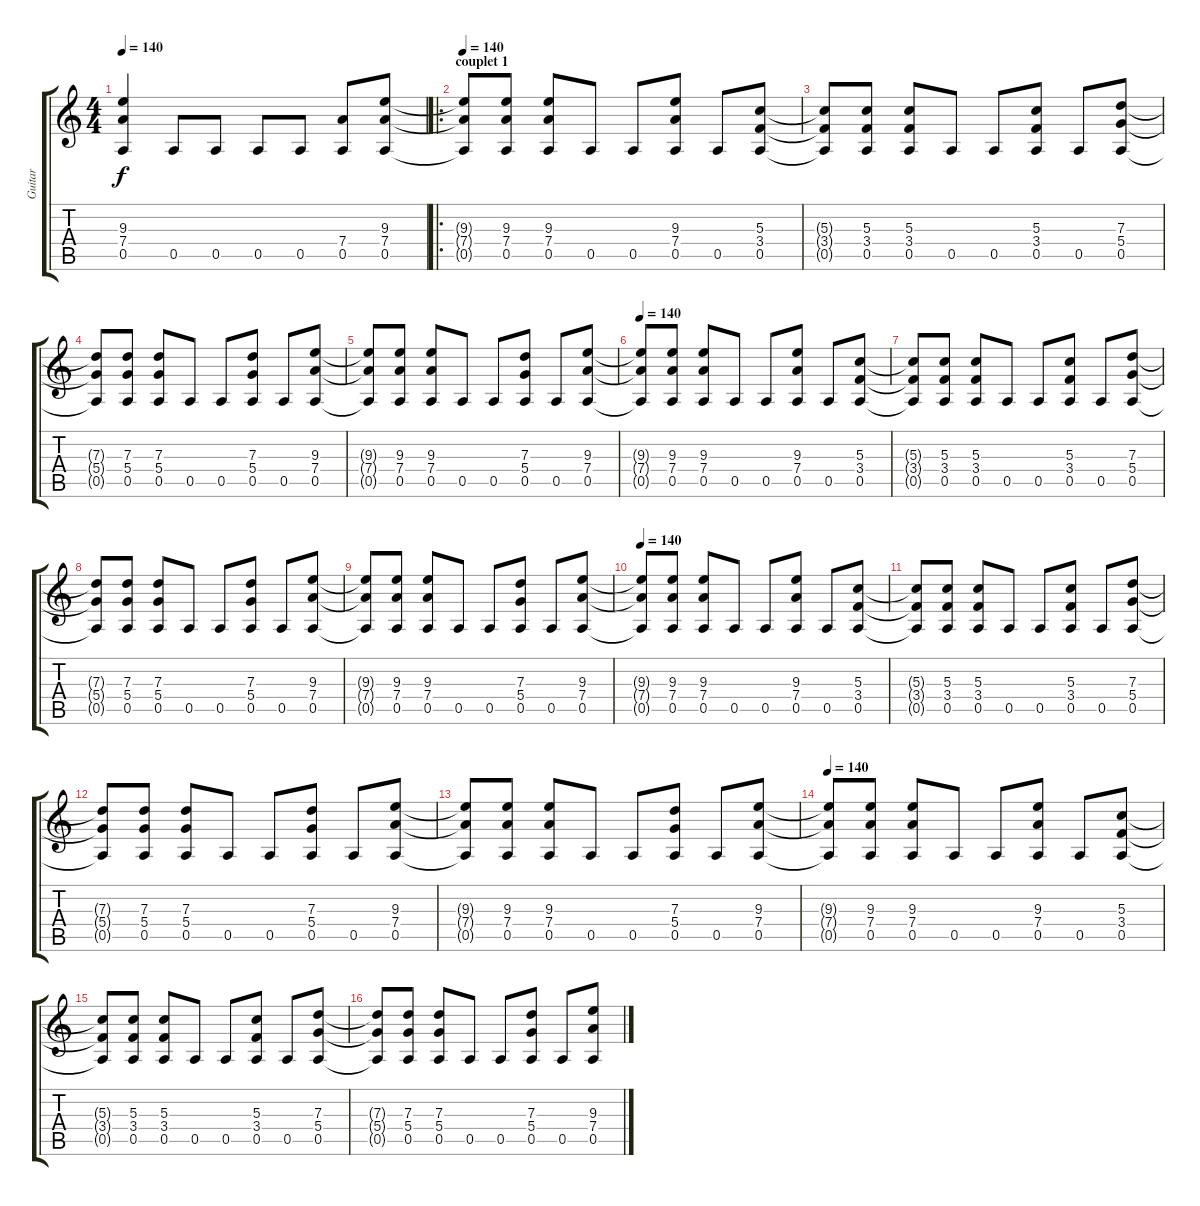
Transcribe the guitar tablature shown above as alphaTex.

\track ("Guitar" "Guitar") {instrument distortionguitar}
\staff {score tabs}
\tuning (E4 B3 G3 D3 A2 E2) {hide}
\ts (4 4)
\tempo 140
\clef g2
\ks c
(9.3 7.4 0.5).4{dy f} 0.5.8 0.5.8 0.5.8 0.5.8 (7.4 0.5).8 (9.3 7.4 0.5).8 |
\ro
\section ("" "couplet 1")
\tempo 140
(9.3{t} 7.4{t} 0.5{t}).8 (9.3 7.4 0.5).8 (9.3 7.4 0.5).8 0.5.8 0.5.8 (9.3 7.4 0.5).8 0.5.8 (5.3 3.4 0.5).8 |
(5.3{t} 3.4{t} 0.5{t}).8 (5.3 3.4 0.5).8 (5.3 3.4 0.5).8 0.5.8 0.5.8 (5.3 3.4 0.5).8 0.5.8 (7.3 5.4 0.5).8 |
(7.3{t} 5.4{t} 0.5{t}).8 (7.3 5.4 0.5).8 (7.3 5.4 0.5).8 0.5.8 0.5.8 (7.3 5.4 0.5).8 0.5.8 (9.3 7.4 0.5).8 |
(9.3{t} 7.4{t} 0.5{t}).8 (9.3 7.4 0.5).8 (9.3 7.4 0.5).8 0.5.8 0.5.8 (7.3 5.4 0.5).8 0.5.8 (9.3 7.4 0.5).8 |
\tempo 140
(9.3{t} 7.4{t} 0.5{t}).8 (9.3 7.4 0.5).8 (9.3 7.4 0.5).8 0.5.8 0.5.8 (9.3 7.4 0.5).8 0.5.8 (5.3 3.4 0.5).8 |
(5.3{t} 3.4{t} 0.5{t}).8 (5.3 3.4 0.5).8 (5.3 3.4 0.5).8 0.5.8 0.5.8 (5.3 3.4 0.5).8 0.5.8 (7.3 5.4 0.5).8 |
(7.3{t} 5.4{t} 0.5{t}).8 (7.3 5.4 0.5).8 (7.3 5.4 0.5).8 0.5.8 0.5.8 (7.3 5.4 0.5).8 0.5.8 (9.3 7.4 0.5).8 |
(9.3{t} 7.4{t} 0.5{t}).8 (9.3 7.4 0.5).8 (9.3 7.4 0.5).8 0.5.8 0.5.8 (7.3 5.4 0.5).8 0.5.8 (9.3 7.4 0.5).8 |
\tempo 140
(9.3{t} 7.4{t} 0.5{t}).8 (9.3 7.4 0.5).8 (9.3 7.4 0.5).8 0.5.8 0.5.8 (9.3 7.4 0.5).8 0.5.8 (5.3 3.4 0.5).8 |
(5.3{t} 3.4{t} 0.5{t}).8 (5.3 3.4 0.5).8 (5.3 3.4 0.5).8 0.5.8 0.5.8 (5.3 3.4 0.5).8 0.5.8 (7.3 5.4 0.5).8 |
(7.3{t} 5.4{t} 0.5{t}).8 (7.3 5.4 0.5).8 (7.3 5.4 0.5).8 0.5.8 0.5.8 (7.3 5.4 0.5).8 0.5.8 (9.3 7.4 0.5).8 |
(9.3{t} 7.4{t} 0.5{t}).8 (9.3 7.4 0.5).8 (9.3 7.4 0.5).8 0.5.8 0.5.8 (7.3 5.4 0.5).8 0.5.8 (9.3 7.4 0.5).8 |
\tempo 140
(9.3{t} 7.4{t} 0.5{t}).8 (9.3 7.4 0.5).8 (9.3 7.4 0.5).8 0.5.8 0.5.8 (9.3 7.4 0.5).8 0.5.8 (5.3 3.4 0.5).8 |
(5.3{t} 3.4{t} 0.5{t}).8 (5.3 3.4 0.5).8 (5.3 3.4 0.5).8 0.5.8 0.5.8 (5.3 3.4 0.5).8 0.5.8 (7.3 5.4 0.5).8 |
(7.3{t} 5.4{t} 0.5{t}).8 (7.3 5.4 0.5).8 (7.3 5.4 0.5).8 0.5.8 0.5.8 (7.3 5.4 0.5).8 0.5.8 (9.3 7.4 0.5).8
